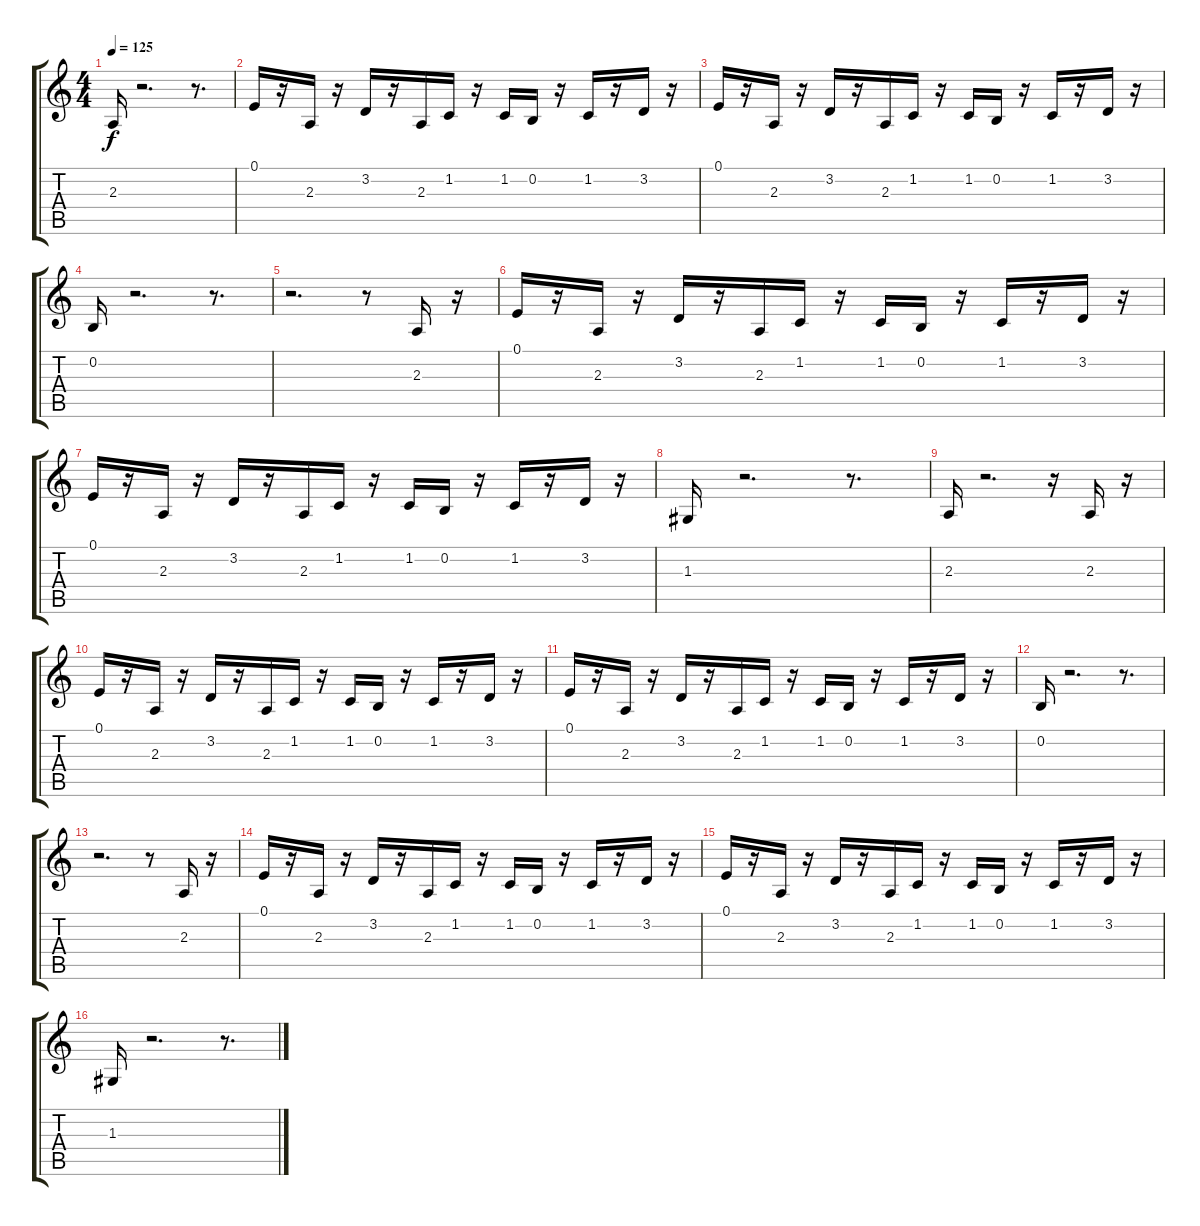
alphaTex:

\track "" {instrument marimba}
\staff {score tabs}
\tuning (E4 B3 G3 D3 A2 E2) {hide}
\ts (4 4)
\tempo 125
\clef g2
\ks c
2.3.16{dy f} r.2{d} r.8{d} |
0.1.16 r.16 2.3.16 r.16 3.2.16 r.16 2.3.16 1.2.16 r.16 1.2.16 0.2.16 r.16 1.2.16 r.16 3.2.16 r.16 |
0.1.16 r.16 2.3.16 r.16 3.2.16 r.16 2.3.16 1.2.16 r.16 1.2.16 0.2.16 r.16 1.2.16 r.16 3.2.16 r.16 |
0.2.16 r.2{d} r.8{d} |
r.2{d} r.8 2.3.16 r.16 |
0.1.16 r.16 2.3.16 r.16 3.2.16 r.16 2.3.16 1.2.16 r.16 1.2.16 0.2.16 r.16 1.2.16 r.16 3.2.16 r.16 |
0.1.16 r.16 2.3.16 r.16 3.2.16 r.16 2.3.16 1.2.16 r.16 1.2.16 0.2.16 r.16 1.2.16 r.16 3.2.16 r.16 |
1.3.16 r.2{d} r.8{d} |
2.3.16 r.2{d} r.16 2.3.16 r.16 |
0.1.16 r.16 2.3.16 r.16 3.2.16 r.16 2.3.16 1.2.16 r.16 1.2.16 0.2.16 r.16 1.2.16 r.16 3.2.16 r.16 |
0.1.16 r.16 2.3.16 r.16 3.2.16 r.16 2.3.16 1.2.16 r.16 1.2.16 0.2.16 r.16 1.2.16 r.16 3.2.16 r.16 |
0.2.16 r.2{d} r.8{d} |
r.2{d} r.8 2.3.16 r.16 |
0.1.16 r.16 2.3.16 r.16 3.2.16 r.16 2.3.16 1.2.16 r.16 1.2.16 0.2.16 r.16 1.2.16 r.16 3.2.16 r.16 |
0.1.16 r.16 2.3.16 r.16 3.2.16 r.16 2.3.16 1.2.16 r.16 1.2.16 0.2.16 r.16 1.2.16 r.16 3.2.16 r.16 |
1.3.16 r.2{d} r.8{d}
